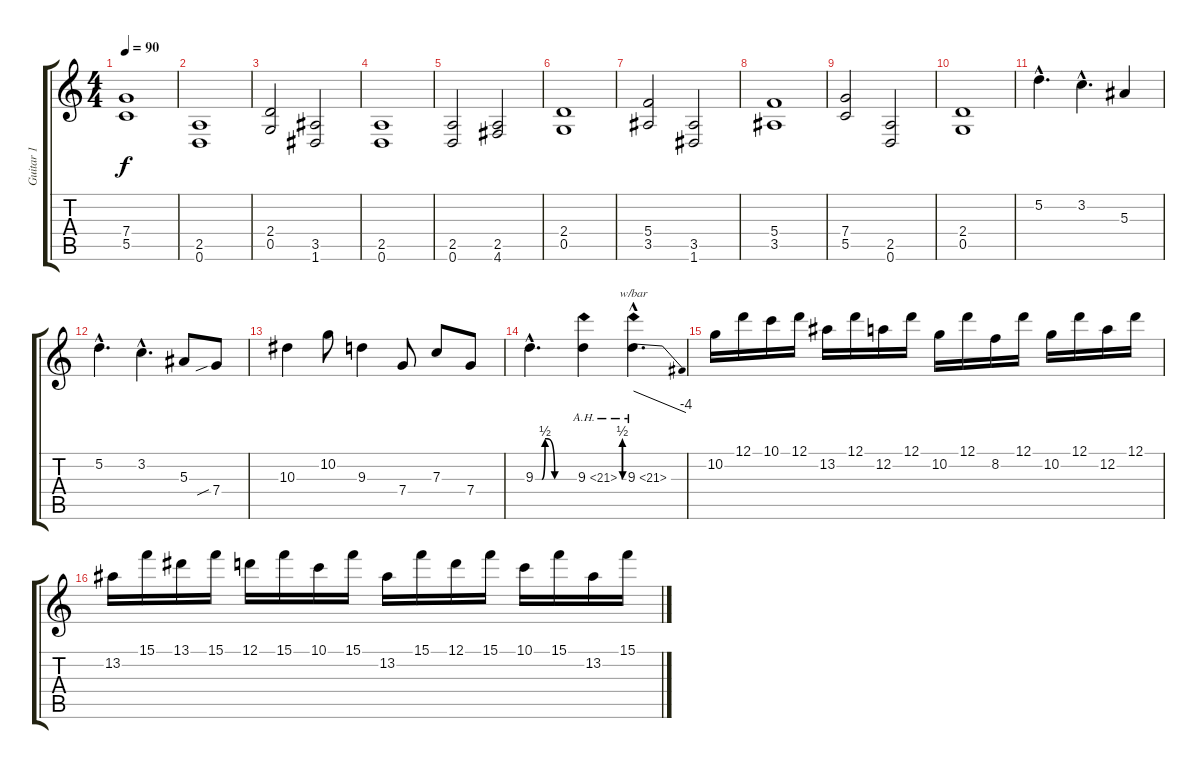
\track ("Guitar 1" "Guitar 1") {instrument acousticguitarnylon}
\staff {score tabs}
\tuning (D4 A3 F3 C3 G2 D2) {hide}
\ts (4 4)
\tempo 90
\clef g2
\ks c
(7.4 5.5).1{dy f} |
(2.5 0.6).1 |
(2.4 0.5).2 (3.5 1.6).2 |
(2.5 0.6).1 |
(2.5 0.6).2 (2.5 4.6).2 |
(2.4 0.5).1 |
(5.4 3.5).2 (3.5 1.6).2 |
(5.4 3.5).1 |
(7.4 5.5).2 (2.5 0.6).2 |
(2.4 0.5).1 |
5.2{hac}.4{d} 3.2{hac}.4{d} 5.3.4 |
5.2{hac}.4{d} 3.2{hac}.4{d} 5.3.8 7.4{sib}.8 |
10.3.4 10.2.8 9.3.4 7.4.8 7.3.8 7.4.8 |
9.3{be (custom 0 0 10 0 15 2 18 2 30 0 45 0 60 0) hac}.4{d} 9.3{be (custom 0 0 10 0 15 2 20 2 25 0 45 0 60 0) ah 12}.4 9.3{ah 12 hac}.4{d tbe (dive default 0 0 60 -16)} |
10.2.16 12.1.16 10.1.16 12.1.16 13.2.16 12.1.16 12.2.16 12.1.16 10.2.16 12.1.16 8.2.16 12.1.16 10.2.16 12.1.16 12.2.16 12.1.16 |
13.2.16 15.1.16 13.1.16 15.1.16 12.1.16 15.1.16 10.1.16 15.1.16 13.2.16 15.1.16 12.1.16 15.1.16 10.1.16 15.1.16 13.2.16 15.1.16
